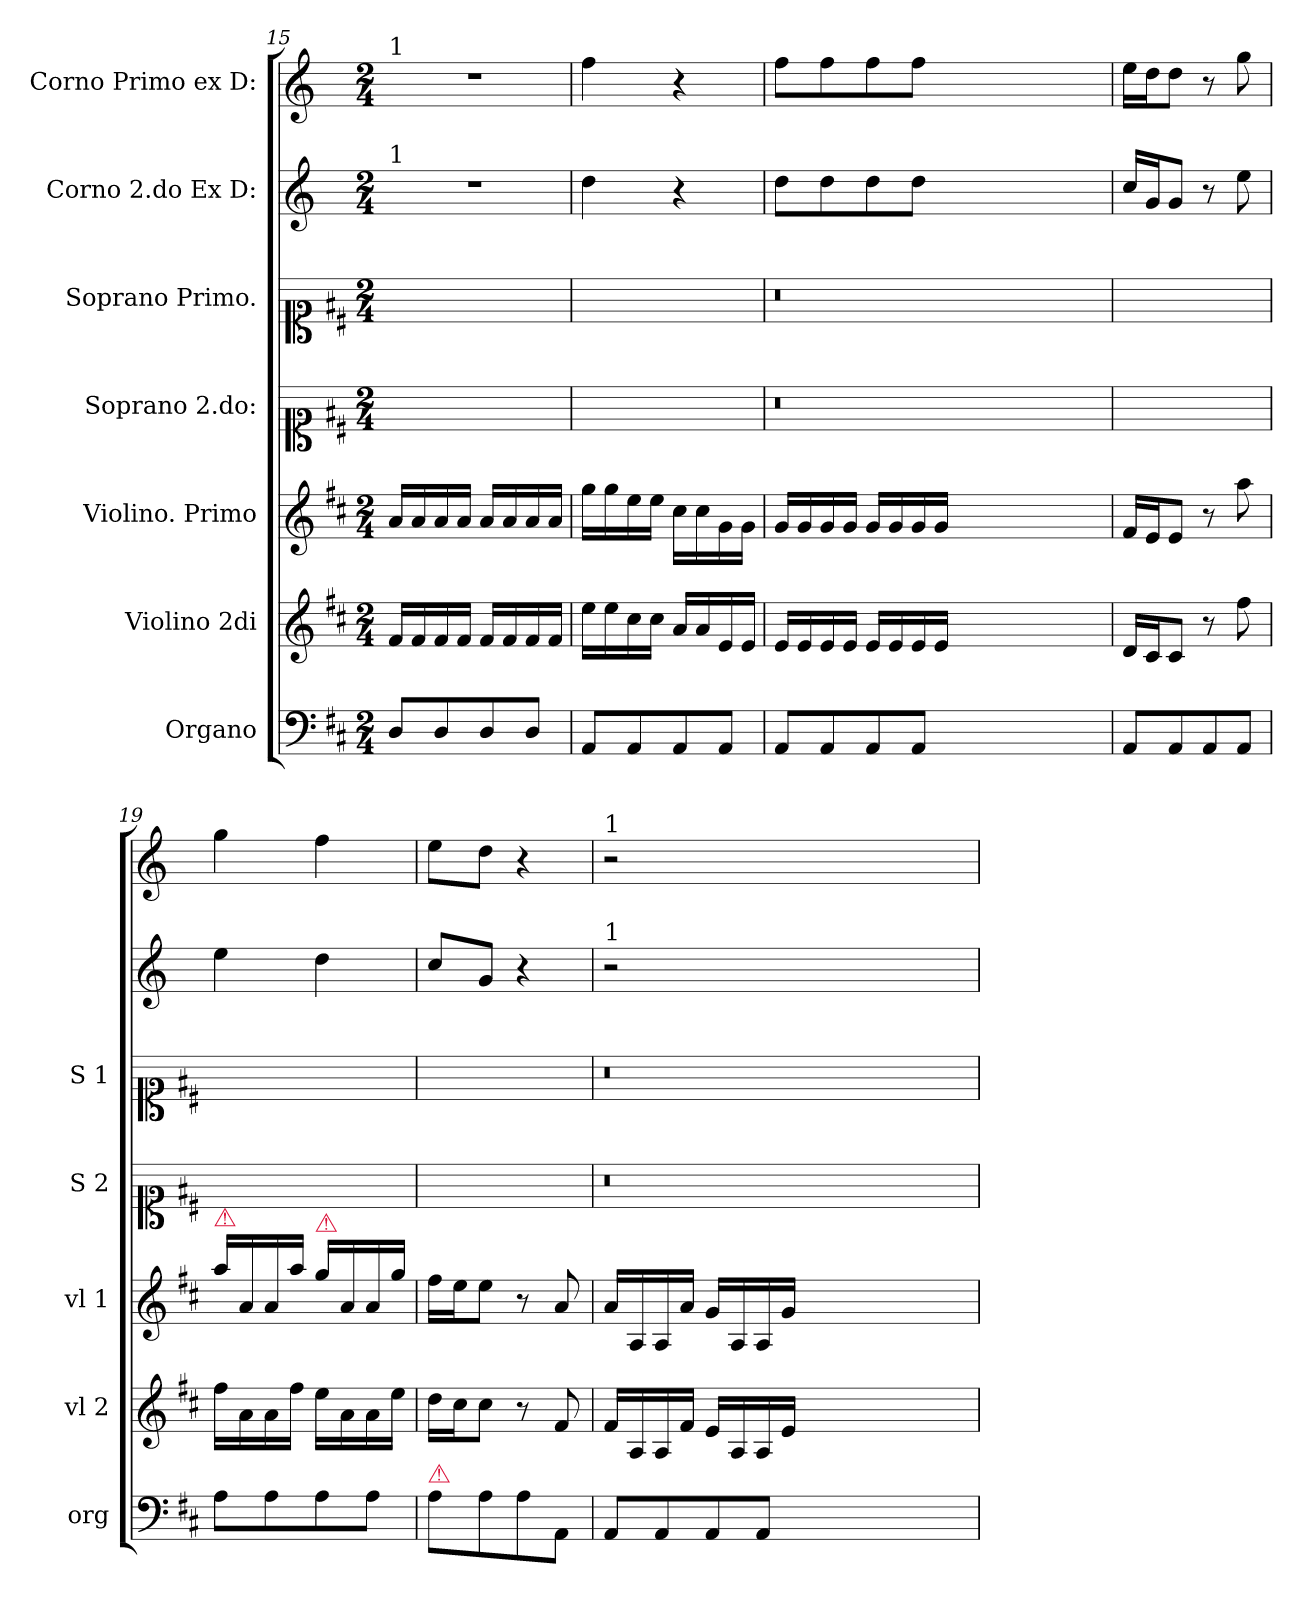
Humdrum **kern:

**kern	**kern	**kern	**kern	**kern	**kern	**kern
*part7	*part6	*part5	*part4	*part3	*part2	*part1
*staff7	*staff6	*staff5	*staff4	*staff3	*staff2	*staff1
*I"Organo	*I"Violino 2di	*I"Violino. Primo	*I"Soprano 2.do:	*I"Soprano Primo.	*I"Corno 2.do Ex D:	*I"Corno Primo ex D:
*I'org	*I'vl 2	*I'vl 1	*I'S 2	*I'S 1	*	*
*clefF4	*clefG2	*clefG2	*clefC1	*clefC1	*clefG2	*clefG2
*	*	*	*	*	*ITrd6c10	*ITrd6c10
*k[f#c#]	*k[f#c#]	*k[f#c#]	*k[f#c#]	*k[f#c#]	*k[f#c#]	*k[f#c#]
*D:	*D:	*D:	*D:	*D:	*D:	*D:
*M2/4	*M2/4	*M2/4	*M2/4	*M2/4	*M2/4	*M2/4
=15	=15	=15	=15	=15	=15	=15
!	!	!	!	!	!	!LO:TX:a:t=1
!	!	!	!	!	!LO:TX:a:t=1	!
8D/L	16f#/LL	16a/LL	2ryy	2ryy	2r	2r
.	16f#/	16a/	.	.	.	.
8D/	16f#/	16a/	.	.	.	.
.	16f#/JJ	16a/JJ	.	.	.	.
8D/	16f#/LL	16a/LL	.	.	.	.
.	16f#/	16a/	.	.	.	.
8D/J	16f#/	16a/	.	.	.	.
.	16f#/JJ	16a/JJ	.	.	.	.
=16	=16	=16	=16	=16	=16	=16
8AA/L	16ee\LL	16gg\LL	2ryy	2ryy	4e\	4g\
.	16ee\	16gg\	.	.	.	.
8AA/	16cc#\	16ee\	.	.	.	.
.	16cc#\JJ	16ee\JJ	.	.	.	.
8AA/	16a/LL	16cc#\LL	.	.	4r	4r
.	16a/	16cc#\	.	.	.	.
8AA/J	16e/	16g\	.	.	.	.
.	16e/JJ	16g\JJ	.	.	.	.
=17	=17	=17	=17	=17	=17	=17
8AA/L	16e/LL	16g/LL	0r	0r	8e\L	8g\L
.	16e/	16g/	.	.	.	.
8AA/	16e/	16g/	.	.	8e\	8g\
.	16e/JJ	16g/JJ	.	.	.	.
8AA/	16e/LL	16g/LL	.	.	8e\	8g\
.	16e/	16g/	.	.	.	.
8AA/J	16e/	16g/	.	.	8e\J	8g\J
.	16e/JJ	16g/JJ	.	.	.	.
1.ryy	1.ryy	1.ryy	.	.	1.ryy	1.ryy
=18	=18	=18	=18	=18	=18	=18
8AA/L	16d/LL	16f#/LL	2ryy	2ryy	16d/LL	16f#\LL
.	16c#/J	16e/J	.	.	16A/J	16e\J
8AA/	8c#/J	8e/J	.	.	8A/J	8e\J
8AA/	8r	8r	.	.	8r	8r
8AA/J	8ff#\	8aa\	.	.	8f#\	8a\
=19	=19	=19	=19	=19	=19	=19
!	!	!LO:TX:a:color=crimson:t=⚠	!	!	!	!
8A\L	16ff#\LL	16aa\LL	2ryy	2ryy	4f#\	4a\
.	16a\	16a/	.	.	.	.
8A\	16a\	16a/	.	.	.	.
.	16ff#\JJ	16aa\JJ	.	.	.	.
!	!	!LO:TX:a:color=crimson:t=⚠	!	!	!	!
8A\	16ee\LL	16gg\LL	.	.	4e\	4g\
.	16a\	16a/	.	.	.	.
8A\J	16a\	16a/	.	.	.	.
.	16ee\JJ	16gg\JJ	.	.	.	.
=20	=20	=20	=20	=20	=20	=20
!LO:TX:a:color=crimson:t=⚠	!	!	!	!	!	!
8A\L	16dd\LL	16ff#\LL	2ryy	2ryy	8d/L	8f#\L
.	16cc#\J	16ee\J	.	.	.	.
8A\	8cc#\J	8ee\J	.	.	8A/J	8e\J
8A\	8r	8r	.	.	4r	4r
8AA/J	8f#/	8a/	.	.	.	.
=21	=21	=21	=21	=21	=21	=21
!	!	!	!	!	!	!LO:TX:a:t=1
!	!	!	!	!	!LO:TX:a:t=1	!
8AA/L	16f#/LL	16a/LL	0r	0r	2r	2r
.	16A/	16A/	.	.	.	.
8AA/	16A/	16A/	.	.	.	.
.	16f#/JJ	16a/JJ	.	.	.	.
8AA/	16e/LL	16g/LL	.	.	.	.
.	16A/	16A/	.	.	.	.
8AA/J	16A/	16A/	.	.	.	.
.	16e/JJ	16g/JJ	.	.	.	.
1.ryy	1.ryy	1.ryy	.	.	1.ryy	1.ryy
=	=	=	=	=	=	=
*-	*-	*-	*-	*-	*-	*-
